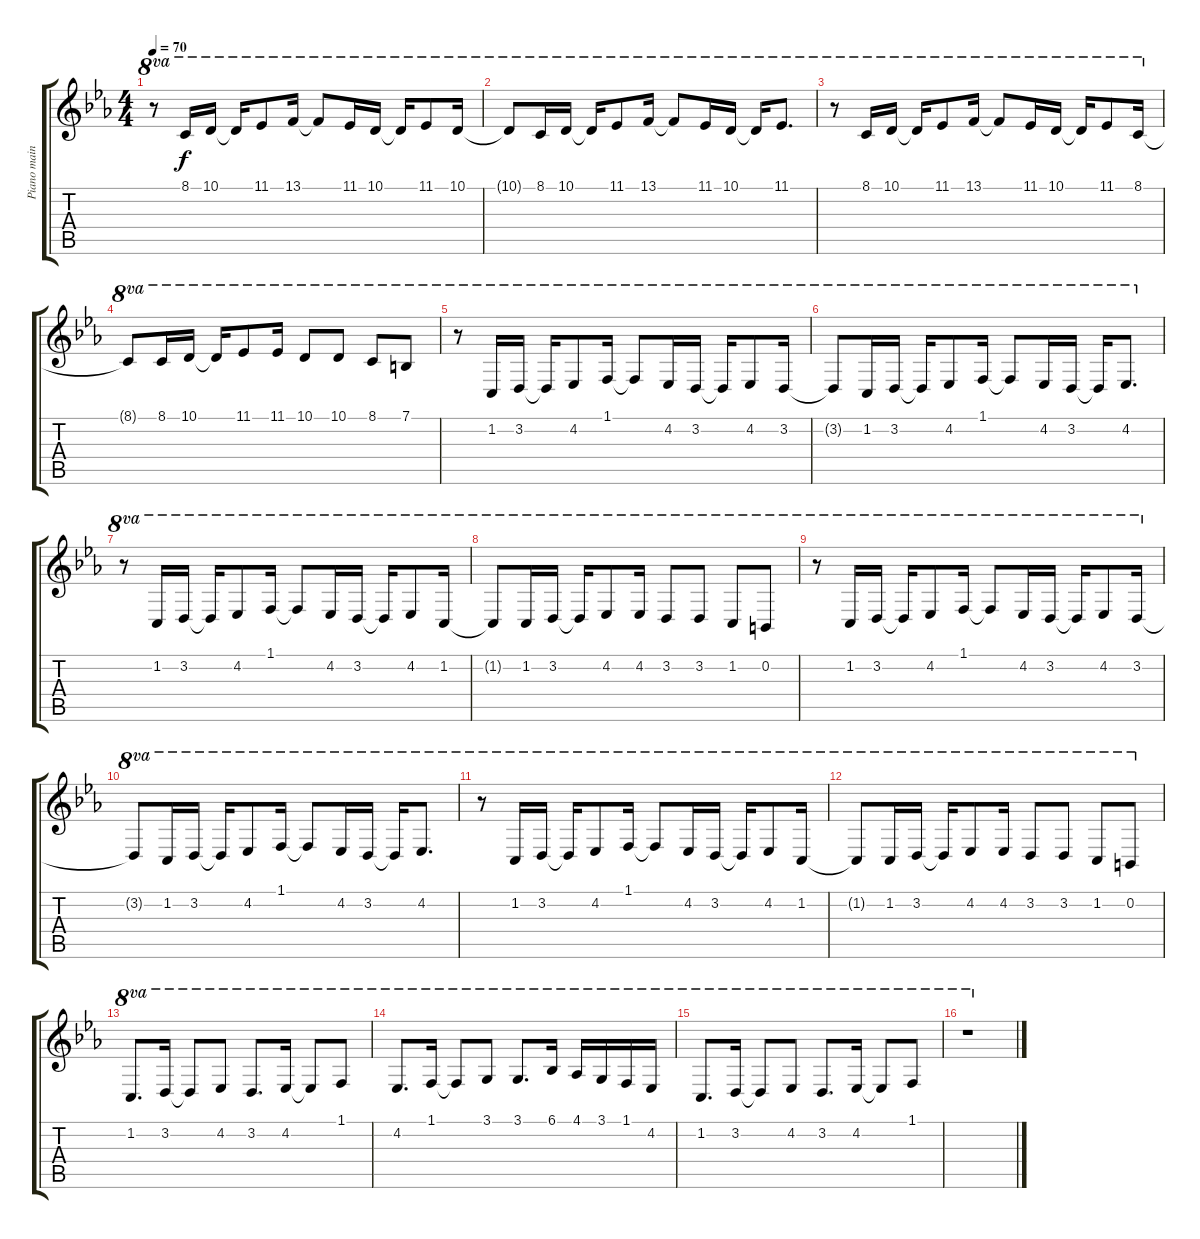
\track ("Piano main droite" "Piano main") {instrument acousticgrandpiano}
\staff {score tabs}
\tuning (E4 B3 G3 D3 A2 E2) {hide}
\ts (4 4)
\tempo 70
\clef g2
\ks eb
r.8{ot 8va dy f instrument acousticgrandpiano} 8.1.16{ot 8va} 10.1.16{ot 8va} 10.1{t}.16{ot 8va} 11.1.8{ot 8va} 13.1.16{ot 8va} 13.1{t}.8{ot 8va} 11.1.16{ot 8va} 10.1.16{ot 8va} 10.1{t}.16{ot 8va} 11.1.8{ot 8va} 10.1.16{ot 8va} |
10.1{t}.8{ot 8va} 8.1.16{ot 8va} 10.1.16{ot 8va} 10.1{t}.16{ot 8va} 11.1.8{ot 8va} 13.1.16{ot 8va} 13.1{t}.8{ot 8va} 11.1.16{ot 8va} 10.1.16{ot 8va} 10.1{t}.16{ot 8va} 11.1.8{d ot 8va} |
r.8{ot 8va} 8.1.16{ot 8va} 10.1.16{ot 8va} 10.1{t}.16{ot 8va} 11.1.8{ot 8va} 13.1.16{ot 8va} 13.1{t}.8{ot 8va} 11.1.16{ot 8va} 10.1.16{ot 8va} 10.1{t}.16{ot 8va} 11.1.8{ot 8va} 8.1.16{ot 8va} |
8.1{t}.8{ot 8va} 8.1.16{ot 8va} 10.1.16{ot 8va} 10.1{t}.16{ot 8va} 11.1.8{ot 8va} 11.1.16{ot 8va} 10.1.8{ot 8va} 10.1.8{ot 8va} 8.1.8{ot 8va} 7.1.8{ot 8va} |
r.8{ot 8va} 1.2.16{ot 8va} 3.2.16{ot 8va} 3.2{t}.16{ot 8va} 4.2.8{ot 8va} 1.1.16{ot 8va} 1.1{t}.8{ot 8va} 4.2.16{ot 8va} 3.2.16{ot 8va} 3.2{t}.16{ot 8va} 4.2.8{ot 8va} 3.2.16{ot 8va} |
3.2{t}.8{ot 8va} 1.2.16{ot 8va} 3.2.16{ot 8va} 3.2{t}.16{ot 8va} 4.2.8{ot 8va} 1.1.16{ot 8va} 1.1{t}.8{ot 8va} 4.2.16{ot 8va} 3.2.16{ot 8va} 3.2{t}.16{ot 8va} 4.2.8{d ot 8va} |
r.8{ot 8va} 1.2.16{ot 8va} 3.2.16{ot 8va} 3.2{t}.16{ot 8va} 4.2.8{ot 8va} 1.1.16{ot 8va} 1.1{t}.8{ot 8va} 4.2.16{ot 8va} 3.2.16{ot 8va} 3.2{t}.16{ot 8va} 4.2.8{ot 8va} 1.2.16{ot 8va} |
1.2{t}.8{ot 8va} 1.2.16{ot 8va} 3.2.16{ot 8va} 3.2{t}.16{ot 8va} 4.2.8{ot 8va} 4.2.16{ot 8va} 3.2.8{ot 8va} 3.2.8{ot 8va} 1.2.8{ot 8va} 0.2.8{ot 8va} |
r.8{ot 8va} 1.2.16{ot 8va} 3.2.16{ot 8va} 3.2{t}.16{ot 8va} 4.2.8{ot 8va} 1.1.16{ot 8va} 1.1{t}.8{ot 8va} 4.2.16{ot 8va} 3.2.16{ot 8va} 3.2{t}.16{ot 8va} 4.2.8{ot 8va} 3.2.16{ot 8va} |
3.2{t}.8{ot 8va} 1.2.16{ot 8va} 3.2.16{ot 8va} 3.2{t}.16{ot 8va} 4.2.8{ot 8va} 1.1.16{ot 8va} 1.1{t}.8{ot 8va} 4.2.16{ot 8va} 3.2.16{ot 8va} 3.2{t}.16{ot 8va} 4.2.8{d ot 8va} |
r.8{ot 8va} 1.2.16{ot 8va} 3.2.16{ot 8va} 3.2{t}.16{ot 8va} 4.2.8{ot 8va} 1.1.16{ot 8va} 1.1{t}.8{ot 8va} 4.2.16{ot 8va} 3.2.16{ot 8va} 3.2{t}.16{ot 8va} 4.2.8{ot 8va} 1.2.16{ot 8va} |
1.2{t}.8{ot 8va} 1.2.16{ot 8va} 3.2.16{ot 8va} 3.2{t}.16{ot 8va} 4.2.8{ot 8va} 4.2.16{ot 8va} 3.2.8{ot 8va} 3.2.8{ot 8va} 1.2.8{ot 8va} 0.2.8{ot 8va} |
1.2.8{d ot 8va} 3.2.16{ot 8va} 3.2{t}.8{ot 8va} 4.2.8{ot 8va} 3.2.8{d ot 8va} 4.2.16{ot 8va} 4.2{t}.8{ot 8va} 1.1.8{ot 8va} |
4.2.8{d ot 8va} 1.1.16{ot 8va} 1.1{t}.8{ot 8va} 3.1.8{ot 8va} 3.1.8{d ot 8va} 6.1.16{ot 8va} 4.1.16{ot 8va} 3.1.16{ot 8va} 1.1.16{ot 8va} 4.2.16{ot 8va} |
1.2.8{d ot 8va} 3.2.16{ot 8va} 3.2{t}.8{ot 8va} 4.2.8{ot 8va} 3.2.8{d ot 8va} 4.2.16{ot 8va} 4.2{t}.8{ot 8va} 1.1.8{ot 8va} |
r.1{ot 8va}
